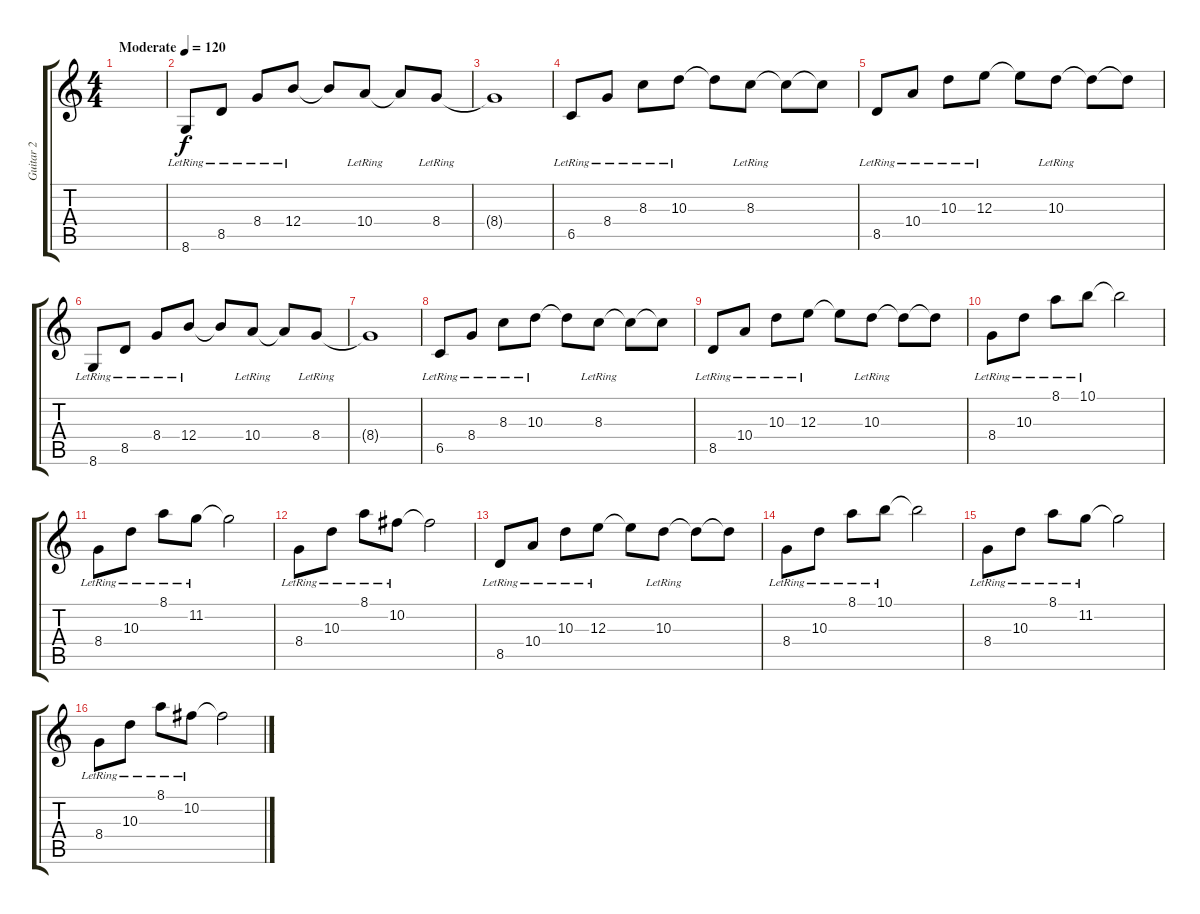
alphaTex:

\track ("Guitar 2" "Guitar 2") {instrument acousticguitarsteel}
\staff {score tabs}
\tuning (Db4 Ab3 E3 B2 Gb2 B1) {hide}
\ts (4 4)
\tempo (120 "Moderate")
\clef g2
\ks c
|
8.6{lr}.8 8.5{lr}.8 8.4{lr}.8 12.4{lr}.8 12.4{t}.8 10.4{lr}.8 10.4{t}.8 8.4{lr}.8 |
8.4{t}.1 |
6.5{lr}.8 8.4{lr}.8 8.3{lr}.8 10.3{lr}.8 10.3{t}.8 8.3{lr}.8 8.3{t}.8 8.3{t}.8 |
8.5{lr}.8 10.4{lr}.8 10.3{lr}.8 12.3{lr}.8 12.3{t}.8 10.3{lr}.8 10.3{t}.8 10.3{t}.8 |
8.6{lr}.8 8.5{lr}.8 8.4{lr}.8 12.4{lr}.8 12.4{t}.8 10.4{lr}.8 10.4{t}.8 8.4{lr}.8 |
8.4{t}.1 |
6.5{lr}.8 8.4{lr}.8 8.3{lr}.8 10.3{lr}.8 10.3{t}.8 8.3{lr}.8 8.3{t}.8 8.3{t}.8 |
8.5{lr}.8 10.4{lr}.8 10.3{lr}.8 12.3{lr}.8 12.3{t}.8 10.3{lr}.8 10.3{t}.8 10.3{t}.8 |
8.4{lr}.8 10.3{lr}.8 8.1{lr}.8 10.1{lr}.8 10.1{t}.2 |
8.4{lr}.8 10.3{lr}.8 8.1{lr}.8 11.2{lr}.8 11.2{t}.2 |
8.4{lr}.8 10.3{lr}.8 8.1{lr}.8 10.2{lr}.8 10.2{t}.2 |
8.5{lr}.8 10.4{lr}.8 10.3{lr}.8 12.3{lr}.8 12.3{t}.8 10.3{lr}.8 10.3{t}.8 10.3{t}.8 |
8.4{lr}.8 10.3{lr}.8 8.1{lr}.8 10.1{lr}.8 10.1{t}.2 |
8.4{lr}.8 10.3{lr}.8 8.1{lr}.8 11.2{lr}.8 11.2{t}.2 |
8.4{lr}.8 10.3{lr}.8 8.1{lr}.8 10.2{lr}.8 10.2{t}.2
